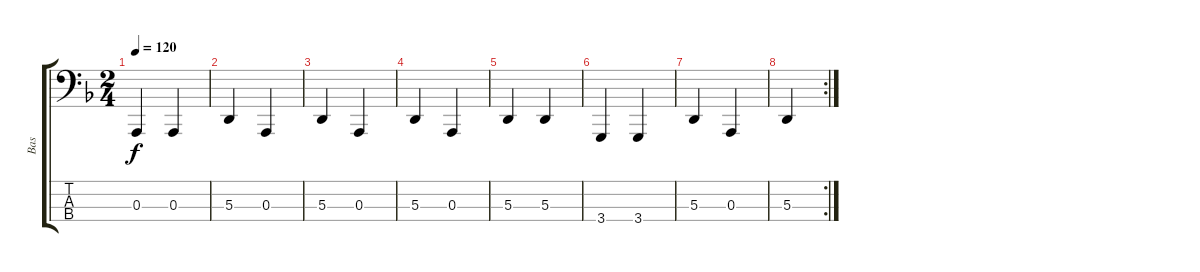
\track ("Bas" "Bas") {instrument cello}
\staff {score tabs}
\tuning (G2 D2 A1 E1) {hide}
\ts (2 4)
\tempo 120
\clef f4
\ks f
0.3.4{dy f} 0.3.4 |
5.3.4 0.3.4 |
5.3.4 0.3.4 |
5.3.4 0.3.4 |
5.3.4 5.3.4 |
3.4.4 3.4.4 |
5.3.4 0.3.4 |
\rc 2
5.3.4
